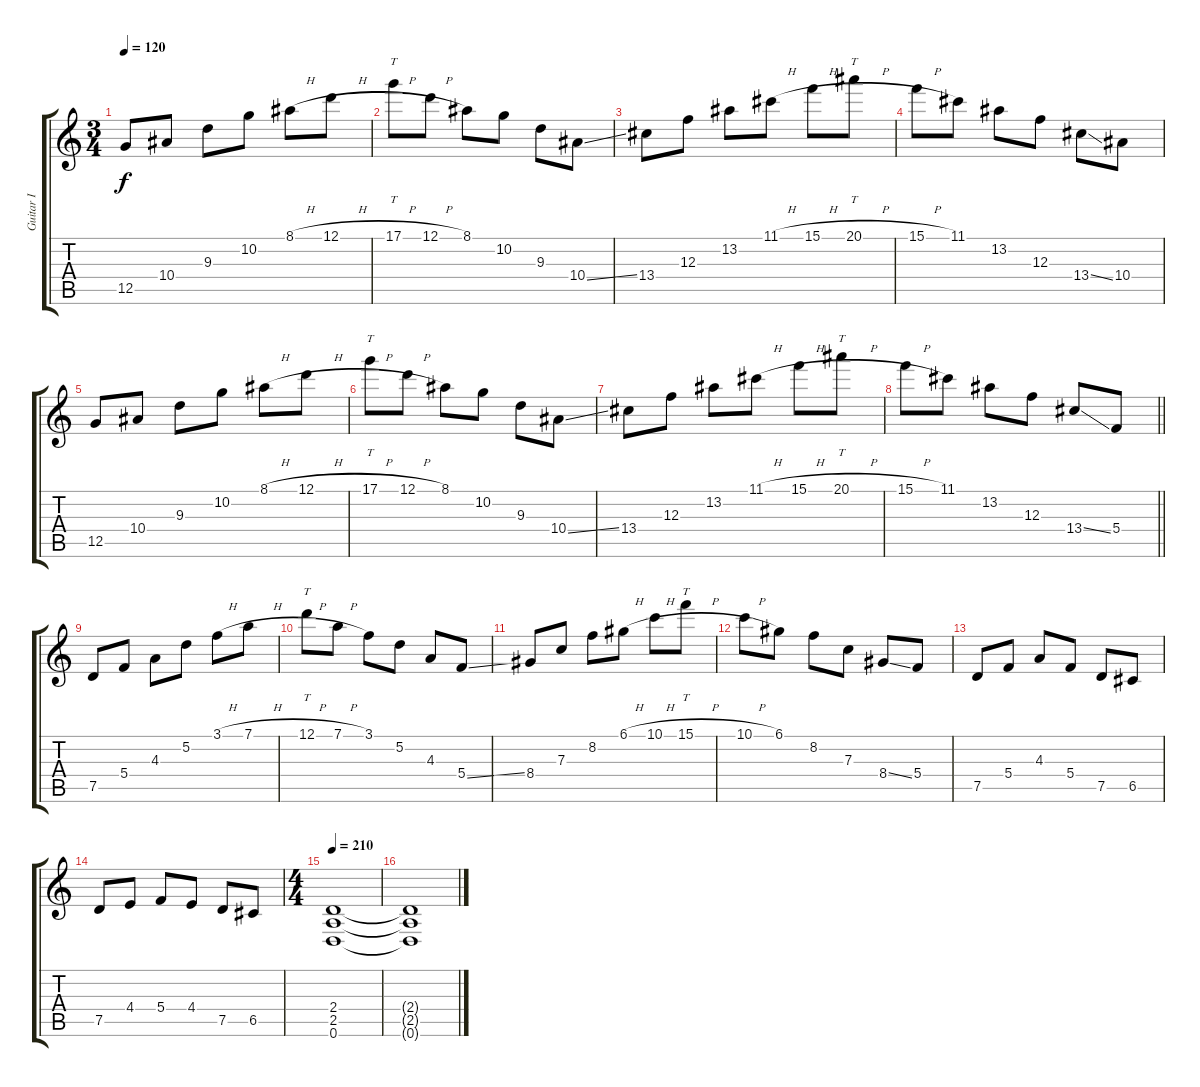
\track ("Guitar I" "Guitar I") {instrument distortionguitar}
\staff {score tabs}
\tuning (D4 A3 F3 C3 G2 D2) {hide}
\ts (3 4)
\section ("" "")
\tempo 120
\clef g2
\ks c
12.5.8{dy f} 10.4.8 9.3.8 10.2.8 8.1{h}.8 12.1{h}.8 |
17.1{h}.8{tt} 12.1{h}.8 8.1.8 10.2.8 9.3.8 10.4{ss}.8 |
13.4.8 12.3.8 13.2.8 11.1{h}.8 15.1{h}.8 20.1{h}.8{tt} |
15.1{h}.8 11.1.8 13.2.8 12.3.8 13.4{ss}.8 10.4.8 |
12.5.8 10.4.8 9.3.8 10.2.8 8.1{h}.8 12.1{h}.8 |
17.1{h}.8{tt} 12.1{h}.8 8.1.8 10.2.8 9.3.8 10.4{ss}.8 |
13.4.8 12.3.8 13.2.8 11.1{h}.8 15.1{h}.8 20.1{h}.8{tt} |
\barLineRight lightlight
15.1{h}.8 11.1.8 13.2.8 12.3.8 13.4{ss}.8 5.4.8 |
\section ("" "")
7.5.8 5.4.8 4.3.8 5.2.8 3.1{h}.8 7.1{h}.8 |
12.1{h}.8{tt} 7.1{h}.8 3.1.8 5.2.8 4.3.8 5.4{ss}.8 |
8.4.8 7.3.8 8.2.8 6.1{h}.8 10.1{h}.8 15.1{h}.8{tt} |
10.1{h}.8 6.1.8 8.2.8 7.3.8 8.4{ss}.8 5.4.8 |
7.5.8 5.4.8 4.3.8 5.4.8 7.5.8 6.5.8 |
7.5.8 4.4.8 5.4.8 4.4.8 7.5.8 6.5.8 |
\ts (4 4)
\tempo 210
(2.4 2.5 0.6).1 |
(2.4{t} 2.5{t} 0.6{t}).1
